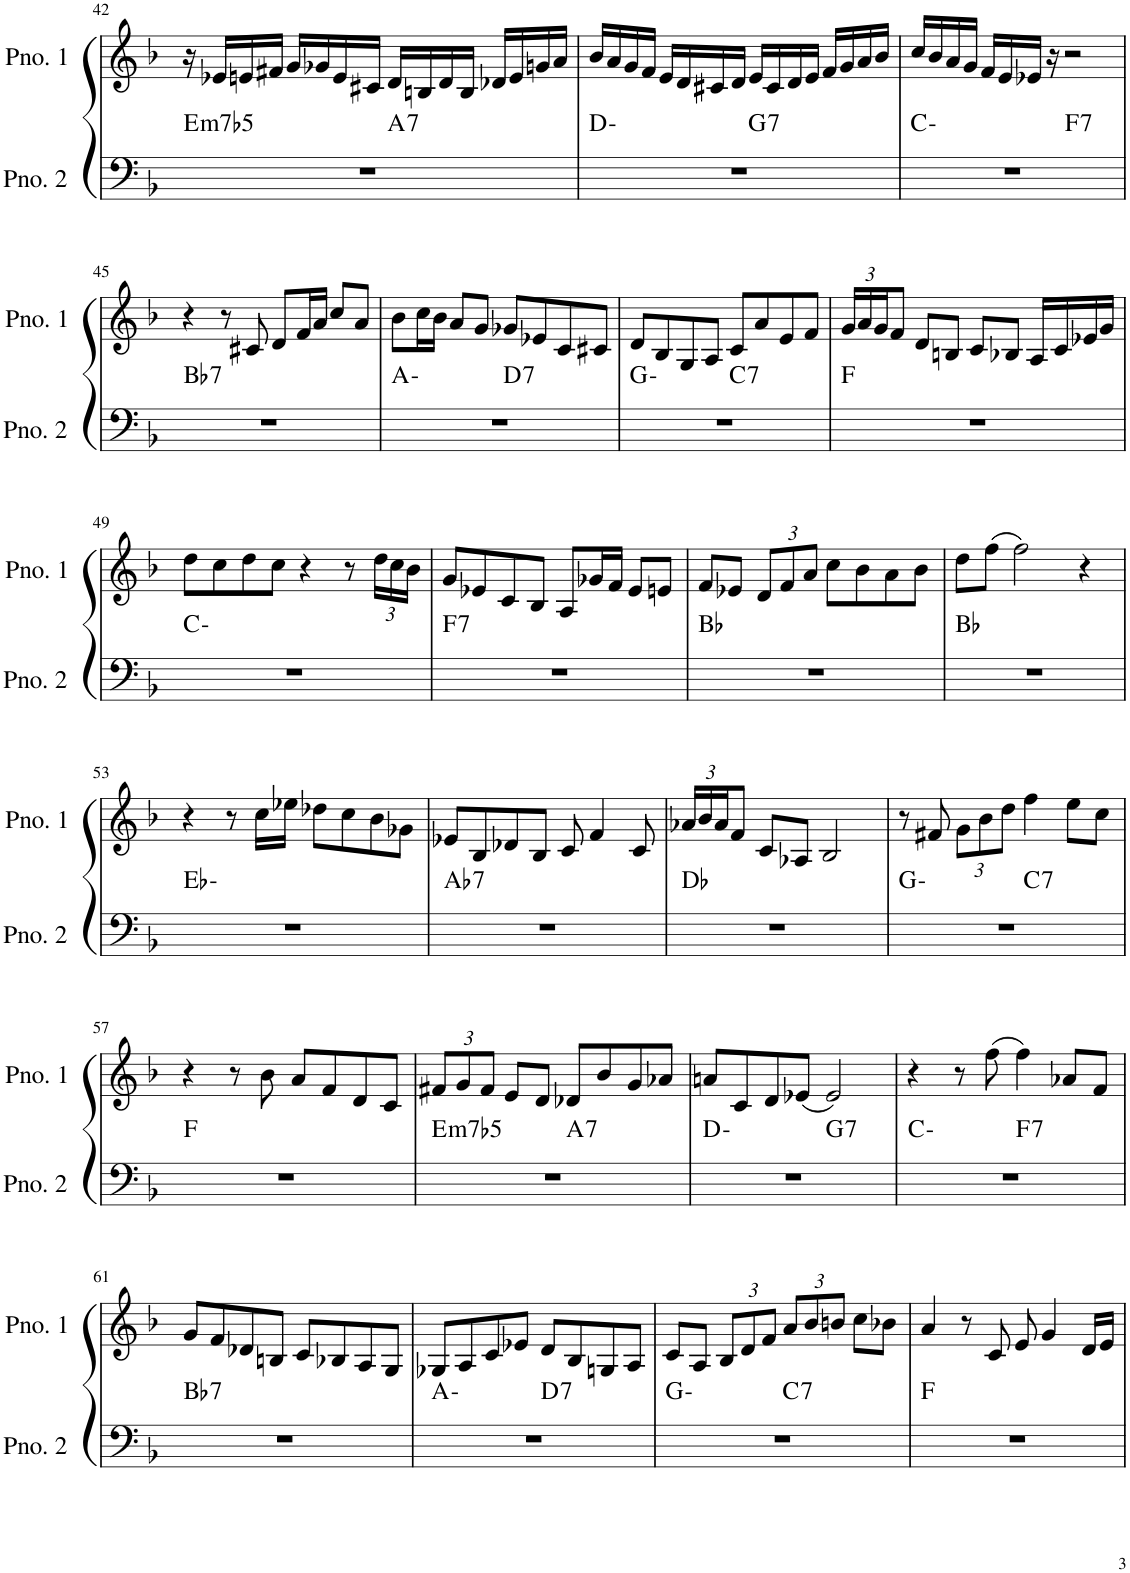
**kern	**harte	**kern
*part2	*part2	*part1
*staff2	*	*staff1
*I"ピアノ 2	*	*I"ピアノ 1
!!LO:PB:g=z
*clefF4	*	*clefG2
*k[b-]	*	*k[b-]
*M4/4	*	*M4/4
=42	=42	=42
!	!LO:H:kt=m7b5	!
*^	*	*
1r	2ryy	E:hdim7	16r
.	.	.	16e-X/LL
.	.	.	16en/
.	.	.	16f#X/JJ
.	.	.	16g/LL
.	.	.	16g-X/
.	.	.	16e/
.	.	.	16c#X/JJ
!	!	!LO:H:kt=7	!
.	2ryy	A:7	16d/LL
.	.	.	16Bn/
.	.	.	16d/
.	.	.	16B/JJ
.	.	.	16d-X/LL
.	.	.	16e/
.	.	.	16gn/
.	.	.	16a/JJ
=43	=43	=43	=43
1r	2ryy	D:min	16b-/LL
.	.	.	16a/
.	.	.	16g/
.	.	.	16f/JJ
.	.	.	16e/LL
.	.	.	16d/
.	.	.	16c#X/
.	.	.	16d/JJ
!	!	!LO:H:kt=7	!
.	2ryy	G:7	16e/LL
.	.	.	16c#/
.	.	.	16d/
.	.	.	16e/JJ
.	.	.	16f/LL
.	.	.	16g/
.	.	.	16a/
.	.	.	16b-/JJ
=44	=44	=44	=44
1r	2ryy	C:min	16cc/LL
.	.	.	16b-/
.	.	.	16a/
.	.	.	16g/JJ
.	.	.	16f/LL
.	.	.	16e/
.	.	.	16e-X/JJ
.	.	.	16r
!	!	!LO:H:kt=7	!
.	2ryy	F:7	2r
!!LO:LB:g=z
=45	=45	=45	=45
!	!	!LO:H:kt=7	!
*v	*v	*	*
1r	Bb:7	4r
.	.	8r
.	.	8c#X/
.	.	8d/L
.	.	16f/L
.	.	16a/JJ
.	.	8cc/L
.	.	8a/J
=46	=46	=46
*^	*	*
1r	2ryy	A:min	8b-\L
.	.	.	16cc\L
.	.	.	16b-\JJ
.	.	.	8a/L
.	.	.	8g/J
!	!	!LO:H:kt=7	!
.	2ryy	D:7	8g-X/L
.	.	.	8e-X/
.	.	.	8c/
.	.	.	8c#X/J
=47	=47	=47	=47
1r	2ryy	G:min	8d/L
.	.	.	8B-/
.	.	.	8G/
.	.	.	8A/J
!	!	!LO:H:kt=7	!
.	2ryy	C:7	8c/L
.	.	.	8a/
.	.	.	8e/
.	.	.	8f/J
*v	*v	*	*
=48	=48	=48
*	*	*Xbrackettup
1r	F:maj	24g/LL
.	.	24a/
.	.	24g/J
.	.	8f/J
.	.	8d/L
.	.	8Bn/J
.	.	8c/L
.	.	8B-X/J
.	.	16A/LL
.	.	16c/
.	.	16e-X/
.	.	16g/JJ
!!LO:LB:g=z
=49	=49	=49
1r	C:min	8dd\L
.	.	8cc\
.	.	8dd\
.	.	8cc\J
.	.	4r
.	.	8r
.	.	24dd\LL
.	.	24cc\
.	.	24b-\JJ
=50	=50	=50
!	!LO:H:kt=7	!
1r	F:7	8g/L
.	.	8e-X/
.	.	8c/
.	.	8B-/J
.	.	8A/L
.	.	16g-X/L
.	.	16f/JJ
.	.	8e-/L
.	.	8en/J
=51	=51	=51
1r	Bb:maj	8f/L
.	.	8e-X/J
.	.	12d/L
.	.	12f/
.	.	12a/J
.	.	8cc\L
.	.	8b-\
.	.	8a\
.	.	8b-\J
=52	=52	=52
1r	Bb:maj	8dd\L
.	.	(8ff\J
.	.	2ff\)
.	.	4r
!!LO:LB:g=z
=53	=53	=53
1r	Eb:min	4r
.	.	8r
.	.	16cc\LL
.	.	16ee-X\JJ
.	.	8dd-X\L
.	.	8cc\
.	.	8b-\
.	.	8g-X\J
=54	=54	=54
!	!LO:H:kt=7	!
1r	Ab:7	8e-X/L
.	.	8B-/
.	.	8d-X/
.	.	8B-/J
.	.	8c/
.	.	4f/
.	.	8c/
=55	=55	=55
1r	Db:maj	24a-X/LL
.	.	24b-/
.	.	24a-/J
.	.	8f/J
.	.	8c/L
.	.	8A-X/J
.	.	2B-/
=56	=56	=56
*^	*	*
1r	2ryy	G:min	8r
.	.	.	8f#X/
.	.	.	12g\L
.	.	.	12b-\
.	.	.	12dd\J
!	!	!LO:H:kt=7	!
.	2ryy	C:7	4ff\
.	.	.	8ee\L
.	.	.	8cc\J
*v	*v	*	*
!!LO:LB:g=z
=57	=57	=57
1r	F:maj	4r
.	.	8r
.	.	8b-\
.	.	8a/L
.	.	8f/
.	.	8d/
.	.	8c/J
=58	=58	=58
!	!LO:H:kt=m7b5	!
*^	*	*
1r	2ryy	E:hdim7	12f#X/L
.	.	.	12g/
.	.	.	12f#/J
.	.	.	8e/L
.	.	.	8d/J
!	!	!LO:H:kt=7	!
.	2ryy	A:7	8d-X/L
.	.	.	8b-/
.	.	.	8g/
.	.	.	8a-X/J
=59	=59	=59	=59
1r	2ryy	D:min	8an/L
.	.	.	8c/
.	.	.	8d/
.	.	.	(8e-X/J
!	!	!LO:H:kt=7	!
.	2ryy	G:7	2e-/)
=60	=60	=60	=60
1r	2ryy	C:min	4r
.	.	.	8r
.	.	.	(8ff\
!	!	!LO:H:kt=7	!
.	2ryy	F:7	4ff\)
.	.	.	8a-X/L
.	.	.	8f/J
!!LO:LB:g=z
=61	=61	=61	=61
!	!	!LO:H:kt=7	!
*v	*v	*	*
1r	Bb:7	8g/L
.	.	8f/
.	.	8d-X/
.	.	8Bn/J
.	.	8c/L
.	.	8B-X/
.	.	8A/
.	.	8G/J
=62	=62	=62
*^	*	*
1r	2ryy	A:min	8G-X/L
.	.	.	8A/
.	.	.	8c/
.	.	.	8e-X/J
!	!	!LO:H:kt=7	!
.	2ryy	D:7	8d/L
.	.	.	8B-/
.	.	.	8Gn/
.	.	.	8A/J
=63	=63	=63	=63
1r	2ryy	G:min	8c/L
.	.	.	8A/J
.	.	.	12B-/L
.	.	.	12d/
.	.	.	12f/J
!	!	!LO:H:kt=7	!
.	2ryy	C:7	12a/L
.	.	.	12b-/
.	.	.	12bn/J
.	.	.	8cc\L
.	.	.	8b-X\J
*v	*v	*	*
=64	=64	=64
1r	F:maj	4a/
.	.	8r
.	.	8c/
.	.	8e/
.	.	4g/
.	.	16d/LL
.	.	16e/JJ
=	=	=
*-	*-	*-
